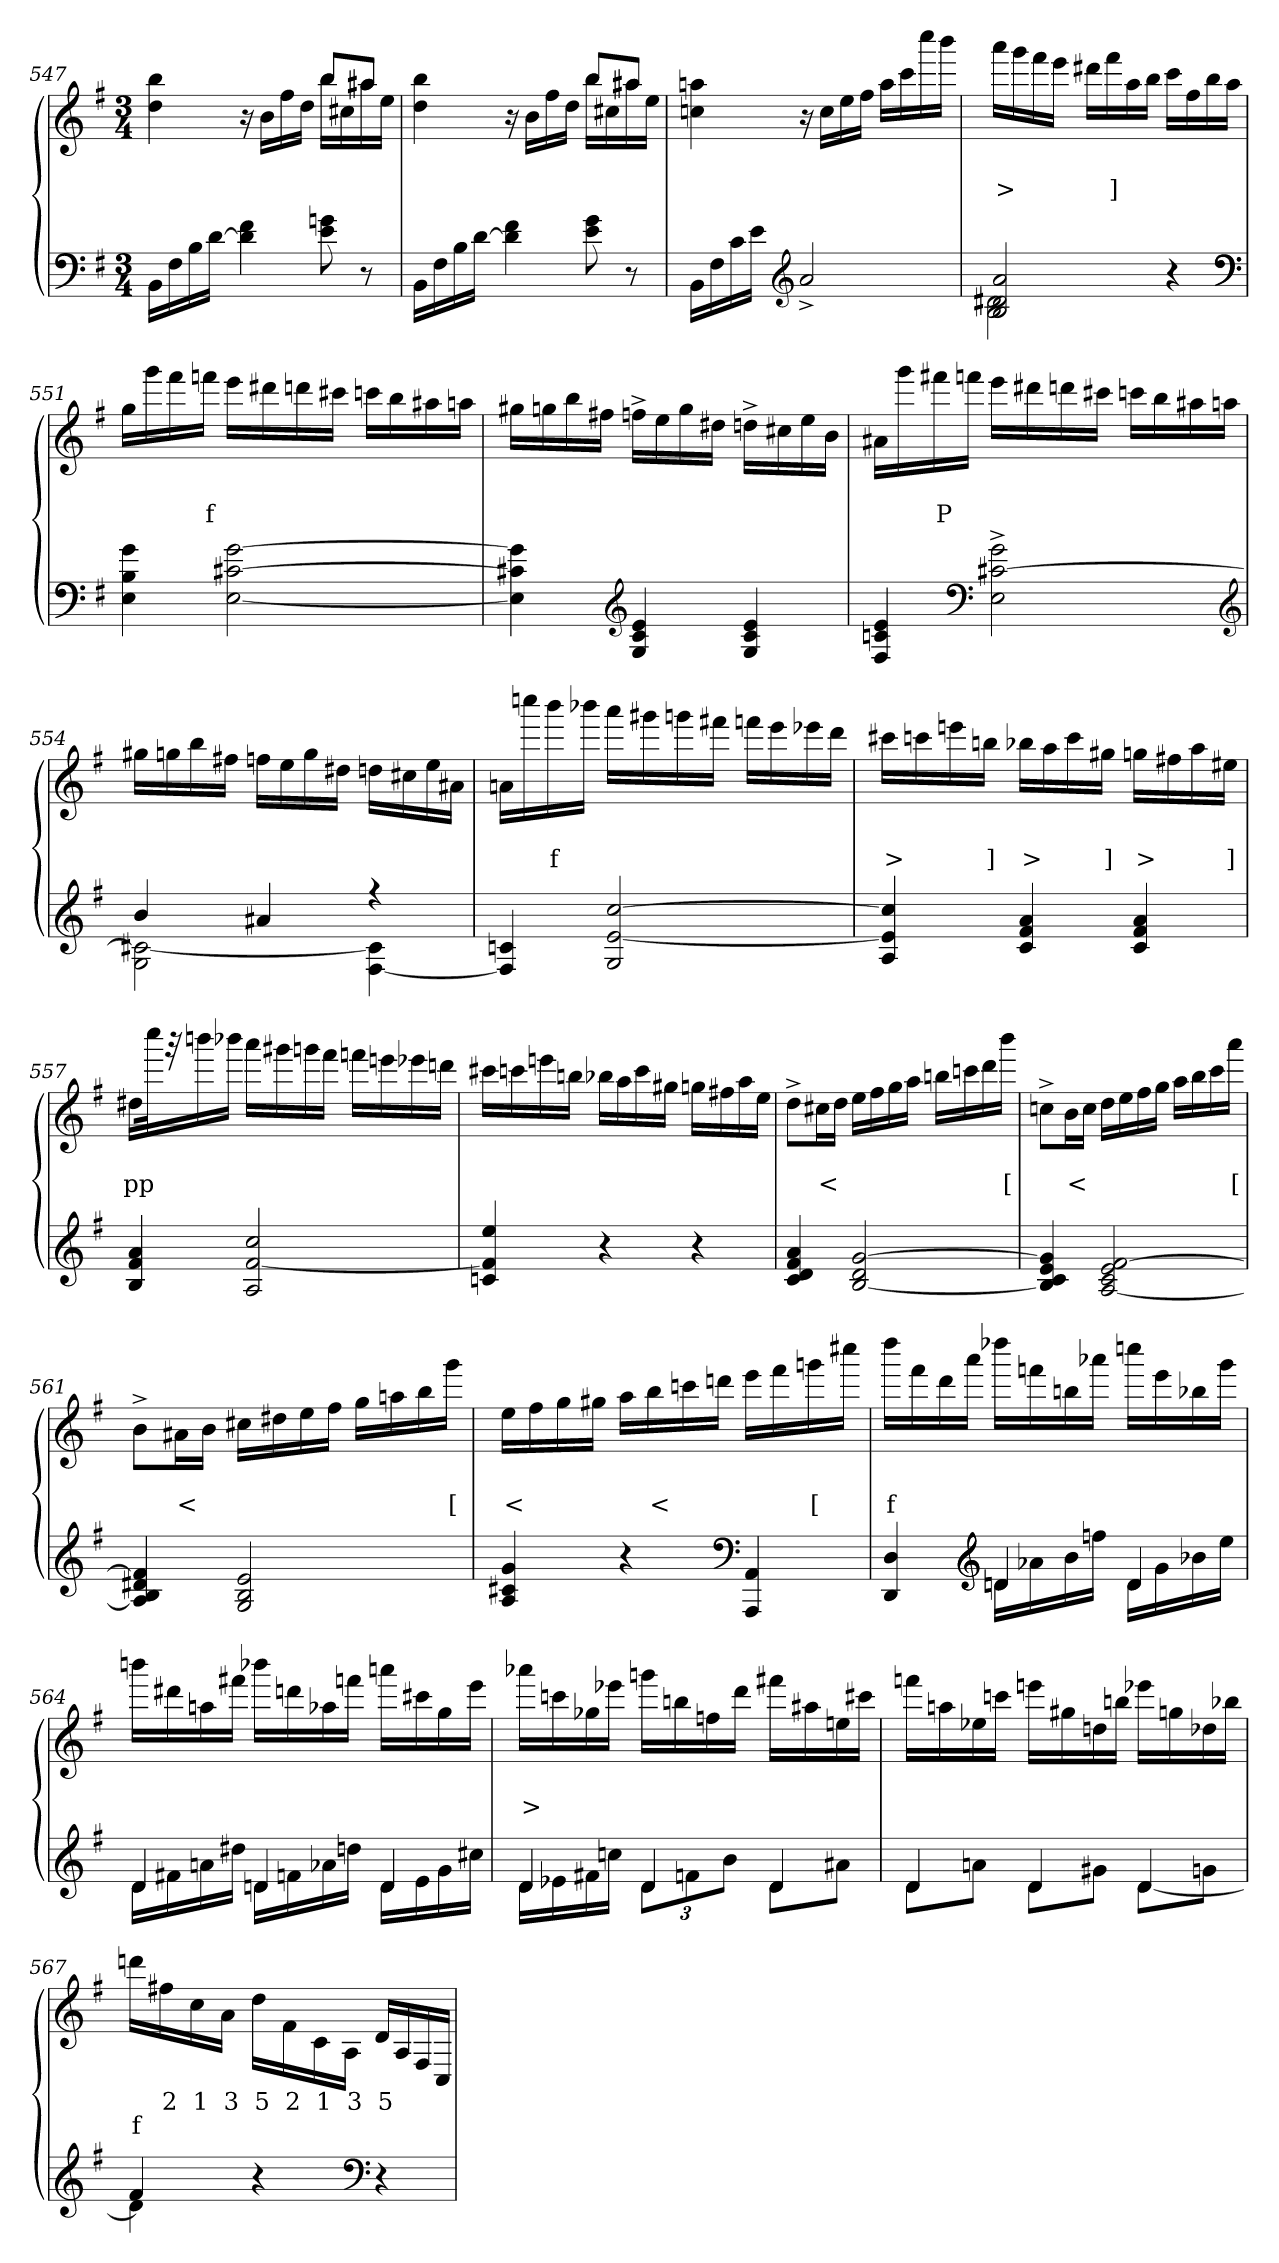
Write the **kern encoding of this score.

**kern	**kern	**text	**text
*part2	*part1	*part1	*part1
*staff2	*staff1	*staff1	*staff1
*clefF4	*clefG2	*	*
*k[f#]	*k[f#]	*	*
*M3/4	*M3/4	*	*
=547	=547	=547	=547
*	*^	*	*
16BBLL	2ryy	4bb 4dd	.	.
16F#	.	.	.	.
16B	.	.	.	.
[16dJJ	.	.	.	.
4f# 4d]	.	16r	.	.
.	.	16bLL	.	.
.	.	16ff#	.	.
.	.	16ddJJ	.	.
8gn 8e	8bbL	16bbLL	.	.
.	.	16cc#X	.	.
8r	8aa#XJ	16aa#	.	.
.	.	16eeJJ	.	.
=548	=548	=548	=548	=548
16BBLL	2ryy	4bb 4dd	.	.
16F#	.	.	.	.
16B	.	.	.	.
[16dJJ	.	.	.	.
4f# 4d]	.	16r	.	.
.	.	16bLL	.	.
.	.	16ff#	.	.
.	.	16ddJJ	.	.
8g 8e	8bbL	16bbLL	.	.
.	.	16cc#X	.	.
8r	8aa#XJ	16aa#	.	.
.	.	16eeJJ	.	.
*	*v	*v	*	*
=549	=549	=549	=549
16BBLL	4aan 4ccn	.	.
16F#	.	.	.
16c	.	.	.
16eJJ	.	.	.
*clefG2	*	*	*
2a^>	16r	.	.
.	16ccLL	.	.
.	16ee	.	.
.	16ff#JJ	.	.
.	16aaLL	.	.
.	16ccc	.	.
.	16cccc	.	.
.	16bbbJJ	.	.
=550	=550	=550	=550
*^	*	*	*
2a 2d#X 2B	2d# 2B	16aaaLL	.	>
.	.	16ggg	.	.
.	.	16fff#	.	.
.	.	16eeeJJ	.	.
.	.	16ddd#XLL	.	.
.	.	16fff#	.	]
.	.	16aa	.	.
.	.	16bbJJ	.	.
4r	4ryy	16cccLL	.	.
.	.	16ff#	.	.
.	.	16bb	.	.
.	.	16aaJJ	.	.
*v	*v	*	*	*
*clefF4	*	*	*
=551	=551	=551	=551
4g 4B 4E	16ggLL	.	.
.	16ggg	.	.
.	16fff#	.	.
.	16fffnJJ	.	f
[2g [2c#X [2E	16eeeLL	.	.
.	16ddd#X	.	.
.	16dddn	.	.
.	16ccc#XJJ	.	.
.	16cccnLL	.	.
.	16bb	.	.
.	16aa#X	.	.
.	16aanJJ	.	.
=552	=552	=552	=552
4g] 4c#X] 4E]	16gg#XLL	.	.
.	16ggn	.	.
.	16bb	.	.
.	16ff#XJJ	.	.
*clefG2	*	*	*
4e 4c# 4G	16ffn^>LL	.	.
.	16ee	.	.
.	16gg	.	.
.	16dd#XJJ	.	.
4e 4c# 4G	16ddn^>LL	.	.
.	16cc#X	.	.
.	16ee	.	.
.	16bJJ	.	.
=553	=553	=553	=553
4e 4cn 4F#	16a#XLL	.	.
.	16ggg	.	.
.	16fff#X	.	P
.	16fffnJJ	.	.
*clefF4	*	*	*
2g^> [2c#X^> 2E^>	16eeeLL	.	.
.	16ddd#X	.	.
.	16dddn	.	.
.	16ccc#XJJ	.	.
.	16cccnLL	.	.
.	16bb	.	.
.	16aa#	.	.
.	16aanJJ	.	.
*clefG2	*	*	*
=554	=554	=554	=554
*^	*	*	*
4b	2c#X_ 2G	16gg#XLL	.	.
.	.	16ggn	.	.
.	.	16bb	.	.
.	.	16ff#XJJ	.	.
4a#X	.	16ffnLL	.	.
.	.	16ee	.	.
.	.	16gg	.	.
.	.	16dd#XJJ	.	.
4r	4c#] [4F#	16ddnLL	.	.
.	.	16cc#X	.	.
.	.	16ee	.	.
.	.	16a#XJJ	.	.
*v	*v	*	*	*
=555	=555	=555	=555
4cn 4F#]	16anLL	.	.
.	16ccccn	.	.
.	16bbb	.	f
.	16bbb-XJJ	.	.
[2cc [2e 2G	16aaaLL	.	.
.	16ggg#X	.	.
.	16gggn	.	.
.	16fff#XJJ	.	.
.	16fffnLL	.	.
.	16eee	.	.
.	16eee-X	.	.
.	16dddJJ	.	.
=556	=556	=556	=556
4cc] 4e] 4A	16ccc#XLL	.	>
.	16cccn	.	.
.	16eeen	.	.
.	16bbnJJ	.	]
4a 4f# 4c	16bb-X\LL	.	>
.	16aa	.	.
.	16ccc	.	.
.	16gg#XJJ	.	]
4a 4f# 4c	16ggnLL	.	>
.	16ff#X	.	.
.	16aa	.	.
.	16ee#XJJ	.	]
=557	=557	=557	=557
4a 4f# 4B	16dd#XLL	.	pp
.	32cccc	.	.
.	32r	.	.
.	16bbbn	.	.
.	16bbb-XJJ	.	.
2cc [2f# 2A	16aaaLL	.	.
.	16ggg#X	.	.
.	16gggn	.	.
.	16fff#JJ	.	.
.	16fffnLL	.	.
.	16eeen	.	.
.	16eee-X	.	.
.	16dddnJJ	.	.
=558	=558	=558	=558
4ee 4f#] 4cn	16ccc#XLL	.	.
.	16cccn	.	.
.	16eeen	.	.
.	16bbnJJ	.	.
4r	16bb-XLL	.	.
.	16aa	.	.
.	16ccc	.	.
.	16gg#XJJ	.	.
4r	16ggnLL	.	.
.	16ff#X	.	.
.	16aa	.	.
.	16eeJJ	.	.
=559	=559	=559	=559
4a 4f# 4d 4c	8dd^>L	.	.
.	16cc#XL	.	<
.	16ddJJ	.	.
[2g 2d [2B	16eeLL	.	.
.	16ff#	.	.
.	16gg	.	.
.	16aaJJ	.	.
.	16bbnLL	.	.
.	16cccn	.	.
.	16ddd	.	.
.	16bbbJJ	.	[
=560	=560	=560	=560
4g] 4e 4c 4B]	8ccn^>L	.	.
.	16bL	.	<
.	16ccJJ	.	.
[2f# 2e 2c [2A	16ddLL	.	.
.	16ee	.	.
.	16ff#	.	.
.	16ggJJ	.	.
.	16aaLL	.	.
.	16bb	.	.
.	16ccc	.	.
.	16aaaJJ	.	[
=561	=561	=561	=561
4f#] 4d#X 4B 4A]	8b^>\L	.	.
.	16a#XL	.	<
.	16bJJ	.	.
2e 2B 2G	16cc#XLL	.	.
.	16dd#X	.	.
.	16ee	.	.
.	16ff#JJ	.	.
.	16ggLL	.	.
.	16aan	.	.
.	16bb	.	.
.	16gggJJ	.	[
=562	=562	=562	=562
4g 4c#X 4A	16eeLL	.	<
.	16ff#	.	.
.	16gg	.	.
.	16gg#XJJ	.	.
4r	16aaLL	.	.
.	16bb	.	<
.	16cccn	.	.
.	16dddnJJ	.	.
*clefF4	*	*	*
4AA 4AAA	16eeeLL	.	.
.	16fff#	.	.
.	16gggn	.	[
.	16cccc#XJJ	.	.
=563	=563	=563	=563
*^	*	*	*
4ryy	4D 4DD	16ddddLL	.	f
.	.	16fff#	.	.
.	.	16ddd	.	.
.	.	16aaaJJ	.	.
*clefG2	*	*	*	*
16dn\LL	4dn/	16dddd-XLL	.	.
16a-X	.	16fffn	.	.
16b	.	16bbn	.	.
16ffnJJ	.	16aaa-XJJ	.	.
16d\LL	4d/	16ccccnLL	.	.
16g	.	16eee	.	.
16b-X	.	16bb-X	.	.
16eeJJ	.	16gggJJ	.	.
=564	=564	=564	=564	=564
16d\LL	4d/	16bbbnLL	.	.
16f#X	.	16ddd#X	.	.
16an	.	16aan	.	.
16dd#XJJ	.	16fff#XJJ	.	.
16dn\LL	4d/	16bbb-XLL	.	.
16fn	.	16dddn	.	.
16a-X	.	16aa-X	.	.
16ddnJJ	.	16fffnJJ	.	.
16d\LL	4d/	16aaanLL	.	.
16e	.	16ccc#X	.	.
16g	.	16gg	.	.
16cc#XJJ	.	16eeeJJ	.	.
=565	=565	=565	=565	=565
16d\LL	4d/	16aaa-XLL	.	>
16e-X	.	16cccn	.	.
16f#X	.	16gg-X	.	.
16ccnJJ	.	16eee-XJJ	.	.
12d\L	4d/	16gggnLL	.	.
.	.	16bbn	.	.
12fn	.	.	.	.
.	.	16ffn	.	.
12bJ	.	.	.	.
.	.	16dddJJ	.	.
8d\L	4d/	16fff#XLL	.	.
.	.	16aa#X	.	.
8a#XJ	.	16een	.	.
.	.	16ccc#XJJ	.	.
=566	=566	=566	=566	=566
8d\L	4d/	16fffnLL	.	.
.	.	16aan	.	.
8anJ	.	16ee-X	.	.
.	.	16cccnJJ	.	.
8d\L	4d/	16eeenLL	.	.
.	.	16gg#X	.	.
8g#XJ	.	16ddn	.	.
.	.	16bbnJJ	.	.
8d\L	[4d/	16eee-XLL	.	.
.	.	16ggn	.	.
8gnJ	.	16dd-X	.	.
.	.	16bb-XJJ	.	.
=567	=567	=567	=567	=567
4f#/	4d\]	16dddnLL	.	f
.	.	16ff#X	2	.
.	.	16cc	1	.
.	.	16aJJ	3	.
4r	2ryy	16dd\LL	5	.
.	.	16f#	2	.
.	.	16c	1	.
.	.	16AJJ	3	.
*clefF4	*	*	*	*
4r	.	16d\LL	5	.
.	.	16A/	.	.
.	.	16F#/	.	.
.	.	16C/JJ	.	.
*v	*v	*	*	*
=	=	=	=
*-	*-	*-	*-
